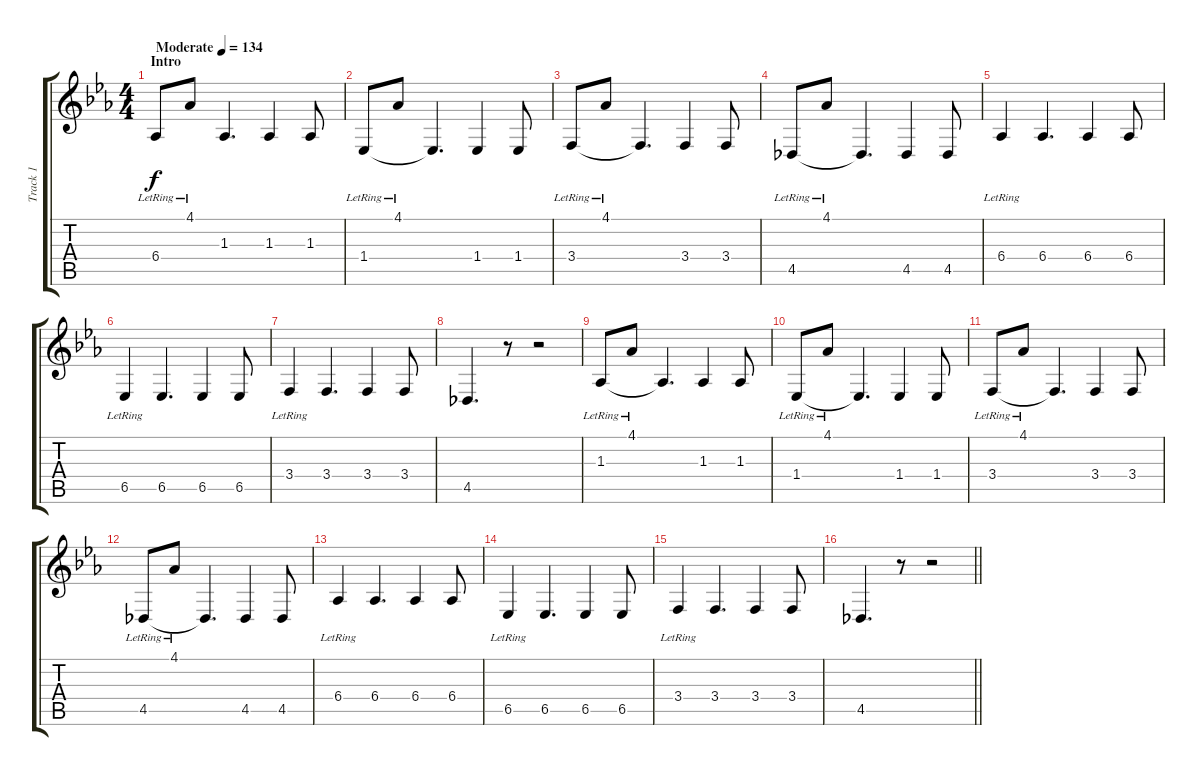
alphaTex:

\track ("Track 1" "Track 1") {instrument brightacousticpiano}
\staff {score tabs}
\tuning (E4 B3 G3 D3 A2 E2) {hide}
\ts (4 4)
\section ("" "Intro")
\tempo (134 "Moderate")
\clef g2
\ks eb
6.4{lr}.8{dy f instrument brightacousticpiano} 4.1{lr}.8 1.3.4{d} 1.3.4 1.3.8 |
1.4{lr}.8 4.1{lr}.8 1.4{t}.4{d} 1.4.4 1.4.8 |
3.4{lr}.8 4.1{lr}.8 3.4{t}.4{d} 3.4.4 3.4.8 |
4.5{lr}.8 4.1{lr}.8 4.5{t}.4{d} 4.5.4 4.5.8 |
6.4{lr}.4 6.4.4{d} 6.4.4 6.4.8 |
6.5{lr}.4 6.5.4{d} 6.5.4 6.5.8 |
3.4{lr}.4 3.4.4{d} 3.4.4 3.4.8 |
4.5.4{d} r.8 r.2 |
1.3{lr}.8 4.1{lr}.8 1.3{t}.4{d} 1.3.4 1.3.8 |
1.4{lr}.8 4.1{lr}.8 1.4{t}.4{d} 1.4.4 1.4.8 |
3.4{lr}.8 4.1{lr}.8 3.4{t}.4{d} 3.4.4 3.4.8 |
4.5{lr}.8 4.1{lr}.8 4.5{t}.4{d} 4.5.4 4.5.8 |
6.4{lr}.4 6.4.4{d} 6.4.4 6.4.8 |
6.5{lr}.4 6.5.4{d} 6.5.4 6.5.8 |
3.4{lr}.4 3.4.4{d} 3.4.4 3.4.8 |
\barLineRight lightlight
4.5.4{d} r.8 r.2
